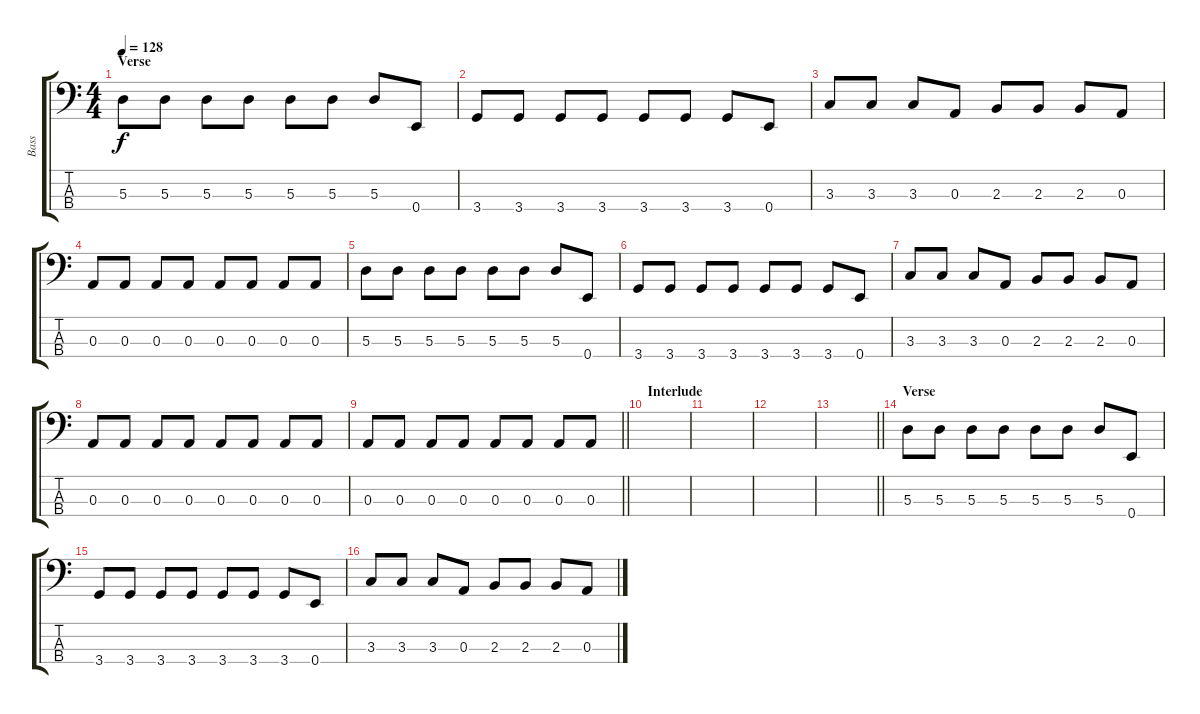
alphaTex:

\track ("Bass" "Bass") {instrument electricbasspick}
\staff {score tabs}
\tuning (G2 D2 A1 E1) {hide}
\ts (4 4)
\section ("" "Verse")
\tempo 128
\clef f4
\ks c
5.3.8{dy f} 5.3.8 5.3.8 5.3.8 5.3.8 5.3.8 5.3.8 0.4.8 |
3.4.8 3.4.8 3.4.8 3.4.8 3.4.8 3.4.8 3.4.8 0.4.8 |
3.3.8 3.3.8 3.3.8 0.3.8 2.3.8 2.3.8 2.3.8 0.3.8 |
0.3.8 0.3.8 0.3.8 0.3.8 0.3.8 0.3.8 0.3.8 0.3.8 |
5.3.8 5.3.8 5.3.8 5.3.8 5.3.8 5.3.8 5.3.8 0.4.8 |
3.4.8 3.4.8 3.4.8 3.4.8 3.4.8 3.4.8 3.4.8 0.4.8 |
3.3.8 3.3.8 3.3.8 0.3.8 2.3.8 2.3.8 2.3.8 0.3.8 |
0.3.8 0.3.8 0.3.8 0.3.8 0.3.8 0.3.8 0.3.8 0.3.8 |
\barLineRight lightlight
0.3.8 0.3.8 0.3.8 0.3.8 0.3.8 0.3.8 0.3.8 0.3.8 |
\section ("" "Interlude")
|
|
|
\barLineRight lightlight
|
\section ("" "Verse")
5.3.8 5.3.8 5.3.8 5.3.8 5.3.8 5.3.8 5.3.8 0.4.8 |
3.4.8 3.4.8 3.4.8 3.4.8 3.4.8 3.4.8 3.4.8 0.4.8 |
3.3.8 3.3.8 3.3.8 0.3.8 2.3.8 2.3.8 2.3.8 0.3.8
